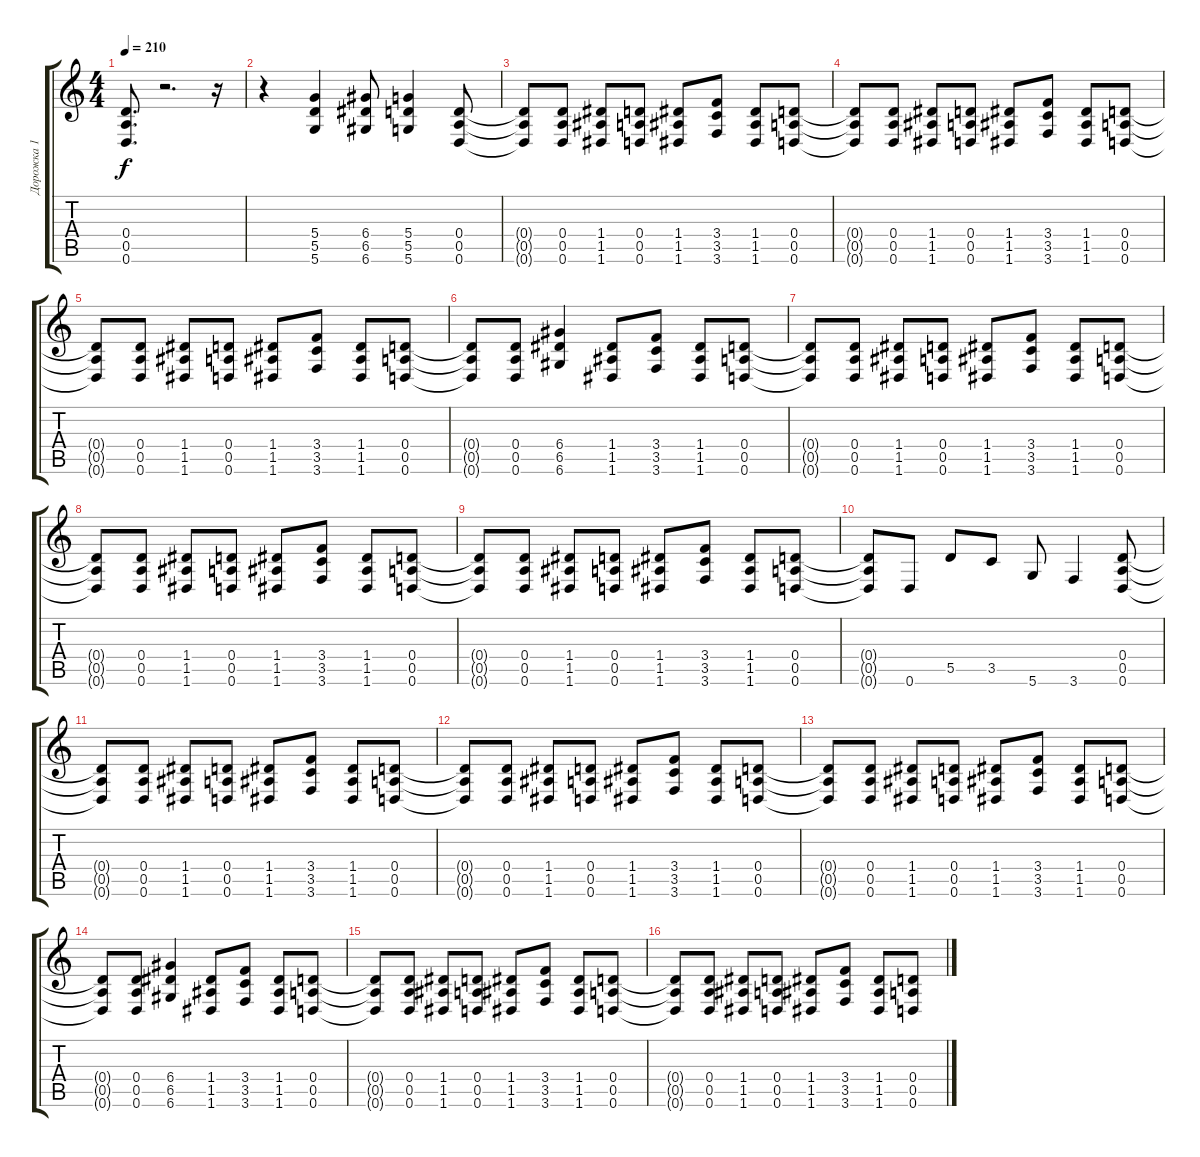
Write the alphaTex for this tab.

\track ("Дорожка 1" "Дорожка 1") {instrument distortionguitar}
\staff {score tabs}
\tuning (E4 B3 G3 D3 A2 D2) {hide}
\ts (4 4)
\tempo 210
\clef g2
\ks c
(0.4 0.5 0.6).8{d dy f} r.2{d} r.16 |
r.4 (5.4 5.5 5.6).4 (6.4 6.5 6.6).8 (5.4 5.5 5.6).4 (0.4 0.5 0.6).8 |
(0.4{t} 0.5{t} 0.6{t}).8 (0.4 0.5 0.6).8 (1.4 1.5 1.6).8 (0.4 0.5 0.6).8 (1.4 1.5 1.6).8 (3.4 3.5 3.6).8 (1.4 1.5 1.6).8 (0.4 0.5 0.6).8 |
(0.4{t} 0.5{t} 0.6{t}).8 (0.4 0.5 0.6).8 (1.4 1.5 1.6).8 (0.4 0.5 0.6).8 (1.4 1.5 1.6).8 (3.4 3.5 3.6).8 (1.4 1.5 1.6).8 (0.4 0.5 0.6).8 |
(0.4{t} 0.5{t} 0.6{t}).8 (0.4 0.5 0.6).8 (1.4 1.5 1.6).8 (0.4 0.5 0.6).8 (1.4 1.5 1.6).8 (3.4 3.5 3.6).8 (1.4 1.5 1.6).8 (0.4 0.5 0.6).8 |
(0.4{t} 0.5{t} 0.6{t}).8 (0.4 0.5 0.6).8 (6.4 6.5 6.6).4 (1.4 1.5 1.6).8 (3.4 3.5 3.6).8 (1.4 1.5 1.6).8 (0.4 0.5 0.6).8 |
(0.4{t} 0.5{t} 0.6{t}).8 (0.4 0.5 0.6).8 (1.4 1.5 1.6).8 (0.4 0.5 0.6).8 (1.4 1.5 1.6).8 (3.4 3.5 3.6).8 (1.4 1.5 1.6).8 (0.4 0.5 0.6).8 |
(0.4{t} 0.5{t} 0.6{t}).8 (0.4 0.5 0.6).8 (1.4 1.5 1.6).8 (0.4 0.5 0.6).8 (1.4 1.5 1.6).8 (3.4 3.5 3.6).8 (1.4 1.5 1.6).8 (0.4 0.5 0.6).8 |
(0.4{t} 0.5{t} 0.6{t}).8 (0.4 0.5 0.6).8 (1.4 1.5 1.6).8 (0.4 0.5 0.6).8 (1.4 1.5 1.6).8 (3.4 3.5 3.6).8 (1.4 1.5 1.6).8 (0.4 0.5 0.6).8 |
(0.4{t} 0.5{t} 0.6{t}).8 0.6.8 5.5.8 3.5.8 5.6.8 3.6.4 (0.4 0.5 0.6).8 |
(0.4{t} 0.5{t} 0.6{t}).8 (0.4 0.5 0.6).8 (1.4 1.5 1.6).8 (0.4 0.5 0.6).8 (1.4 1.5 1.6).8 (3.4 3.5 3.6).8 (1.4 1.5 1.6).8 (0.4 0.5 0.6).8 |
(0.4{t} 0.5{t} 0.6{t}).8 (0.4 0.5 0.6).8 (1.4 1.5 1.6).8 (0.4 0.5 0.6).8 (1.4 1.5 1.6).8 (3.4 3.5 3.6).8 (1.4 1.5 1.6).8 (0.4 0.5 0.6).8 |
(0.4{t} 0.5{t} 0.6{t}).8 (0.4 0.5 0.6).8 (1.4 1.5 1.6).8 (0.4 0.5 0.6).8 (1.4 1.5 1.6).8 (3.4 3.5 3.6).8 (1.4 1.5 1.6).8 (0.4 0.5 0.6).8 |
(0.4{t} 0.5{t} 0.6{t}).8 (0.4 0.5 0.6).8 (6.4 6.5 6.6).4 (1.4 1.5 1.6).8 (3.4 3.5 3.6).8 (1.4 1.5 1.6).8 (0.4 0.5 0.6).8 |
(0.4{t} 0.5{t} 0.6{t}).8 (0.4 0.5 0.6).8 (1.4 1.5 1.6).8 (0.4 0.5 0.6).8 (1.4 1.5 1.6).8 (3.4 3.5 3.6).8 (1.4 1.5 1.6).8 (0.4 0.5 0.6).8 |
(0.4{t} 0.5{t} 0.6{t}).8 (0.4 0.5 0.6).8 (1.4 1.5 1.6).8 (0.4 0.5 0.6).8 (1.4 1.5 1.6).8 (3.4 3.5 3.6).8 (1.4 1.5 1.6).8 (0.4 0.5 0.6).8
